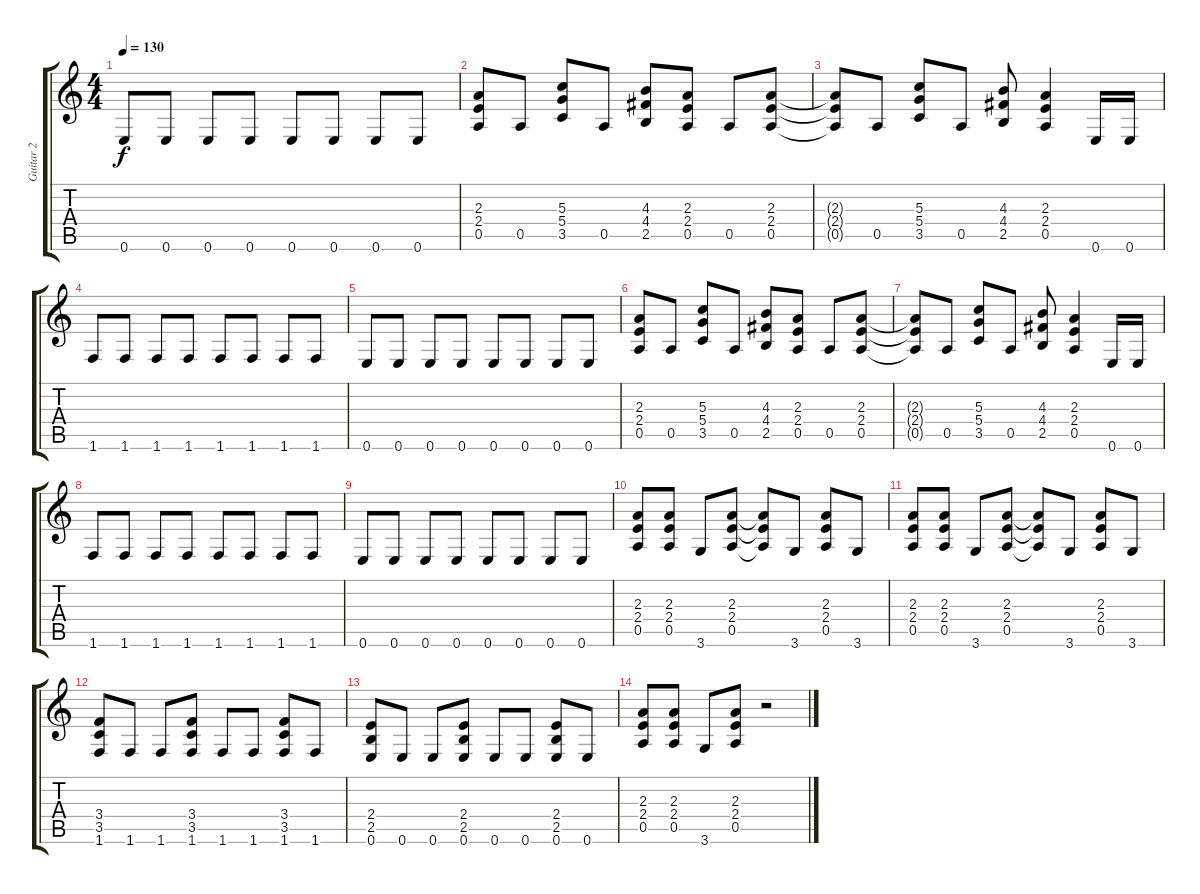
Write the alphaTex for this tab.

\track ("Guitar 2" "Guitar 2") {instrument overdrivenguitar}
\staff {score tabs}
\tuning (E4 B3 G3 D3 A2 E2) {hide}
\ts (4 4)
\tempo 130
\clef g2
\ks c
0.6.8{dy f} 0.6.8 0.6.8 0.6.8 0.6.8 0.6.8 0.6.8 0.6.8 |
(2.3 2.4 0.5).8 0.5.8 (5.3 5.4 3.5).8 0.5.8 (4.3 4.4 2.5).8 (2.3 2.4 0.5).8 0.5.8 (2.3 2.4 0.5).8 |
(2.3{t} 2.4{t} 0.5{t}).8 0.5.8 (5.3 5.4 3.5).8 0.5.8 (4.3 4.4 2.5).8 (2.3 2.4 0.5).4 0.6.16 0.6.16 |
1.6.8 1.6.8 1.6.8 1.6.8 1.6.8 1.6.8 1.6.8 1.6.8 |
0.6.8 0.6.8 0.6.8 0.6.8 0.6.8 0.6.8 0.6.8 0.6.8 |
(2.3 2.4 0.5).8 0.5.8 (5.3 5.4 3.5).8 0.5.8 (4.3 4.4 2.5).8 (2.3 2.4 0.5).8 0.5.8 (2.3 2.4 0.5).8 |
(2.3{t} 2.4{t} 0.5{t}).8 0.5.8 (5.3 5.4 3.5).8 0.5.8 (4.3 4.4 2.5).8 (2.3 2.4 0.5).4 0.6.16 0.6.16 |
1.6.8 1.6.8 1.6.8 1.6.8 1.6.8 1.6.8 1.6.8 1.6.8 |
0.6.8 0.6.8 0.6.8 0.6.8 0.6.8 0.6.8 0.6.8 0.6.8 |
(2.3 2.4 0.5).8 (2.3 2.4 0.5).8 3.6.8 (2.3 2.4 0.5).8 (2.3{t} 2.4{t} 0.5{t}).8 3.6.8 (2.3 2.4 0.5).8 3.6.8 |
(2.3 2.4 0.5).8 (2.3 2.4 0.5).8 3.6.8 (2.3 2.4 0.5).8 (2.3{t} 2.4{t} 0.5{t}).8 3.6.8 (2.3 2.4 0.5).8 3.6.8 |
(3.4 3.5 1.6).8 1.6.8 1.6.8 (3.4 3.5 1.6).8 1.6.8 1.6.8 (3.4 3.5 1.6).8 1.6.8 |
(2.4 2.5 0.6).8 0.6.8 0.6.8 (2.4 2.5 0.6).8 0.6.8 0.6.8 (2.4 2.5 0.6).8 0.6.8 |
(2.3 2.4 0.5).8 (2.3 2.4 0.5).8 3.6.8 (2.3 2.4 0.5).8 r.2
